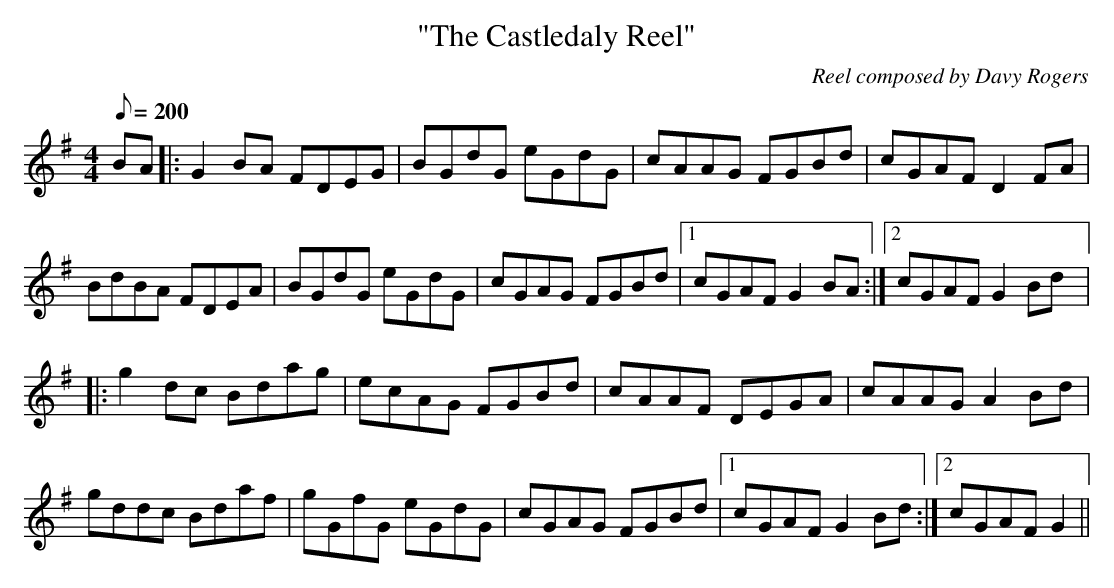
X:1
T:"The Castledaly Reel"
C:Reel composed by Davy Rogers
L:1/8
Q:200
M:4/4
K:G
BA |: G2 BA FDEG | BGdG eGdG | cAAG FGBd | cGAF D2FA |
BdBA FDEA | BGdG eGdG | cGAG FGBd |1 cGAF G2 BA :|2 cGAF G2 Bd |:
g2 dc Bdag | ecAG FGBd | cAAF DEGA | cAAG A2 Bd |
gddc Bdaf | gGfG eGdG | cGAG FGBd |1 cGAF G2 Bd :|2 cGAF G2 ||
